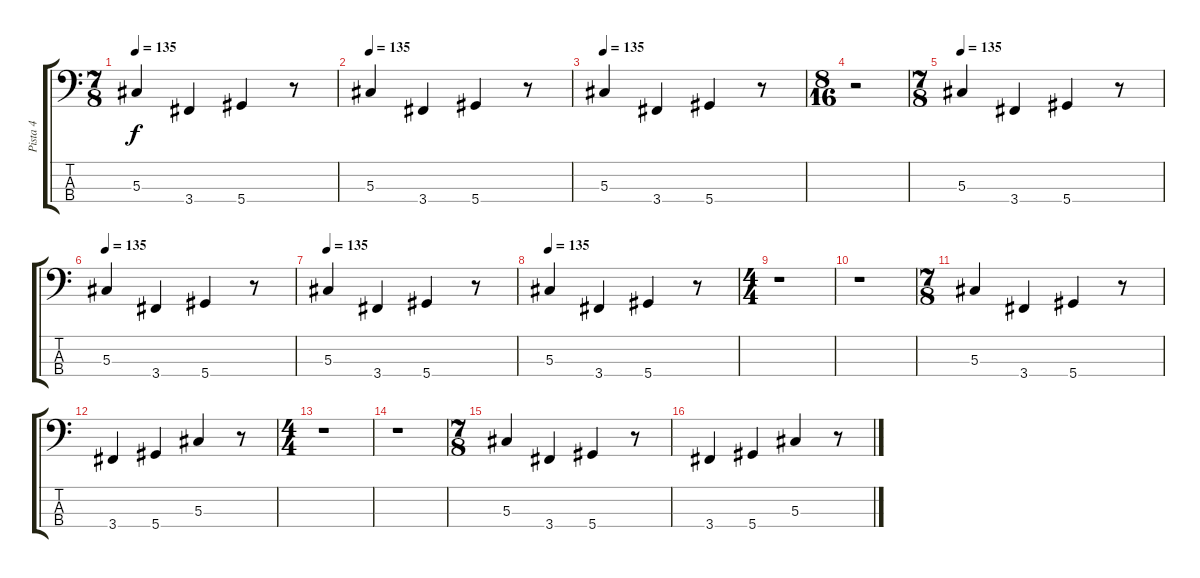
\track ("Pista 4" "Pista 4") {instrument electricbassfinger}
\staff {score tabs}
\tuning (Gb2 Db2 Ab1 Eb1) {hide}
\ts (7 8)
\tempo 135
\clef f4
\ks c
5.3.4{dy f} 3.4.4 5.4.4 r.8 |
\tempo 135
5.3.4 3.4.4 5.4.4 r.8 |
\tempo 135
5.3.4 3.4.4 5.4.4 r.8 |
\ts (8 16)
r.2 |
\ts (7 8)
\tempo 135
5.3.4 3.4.4 5.4.4 r.8 |
\tempo 135
5.3.4 3.4.4 5.4.4 r.8 |
\tempo 135
5.3.4 3.4.4 5.4.4 r.8 |
\tempo 135
5.3.4 3.4.4 5.4.4 r.8 |
\ts (4 4)
r.1 |
r.1 |
\ts (7 8)
5.3.4 3.4.4 5.4.4 r.8 |
3.4.4 5.4.4 5.3.4 r.8 |
\ts (4 4)
r.1 |
r.1 |
\ts (7 8)
5.3.4 3.4.4 5.4.4 r.8 |
3.4.4 5.4.4 5.3.4 r.8
